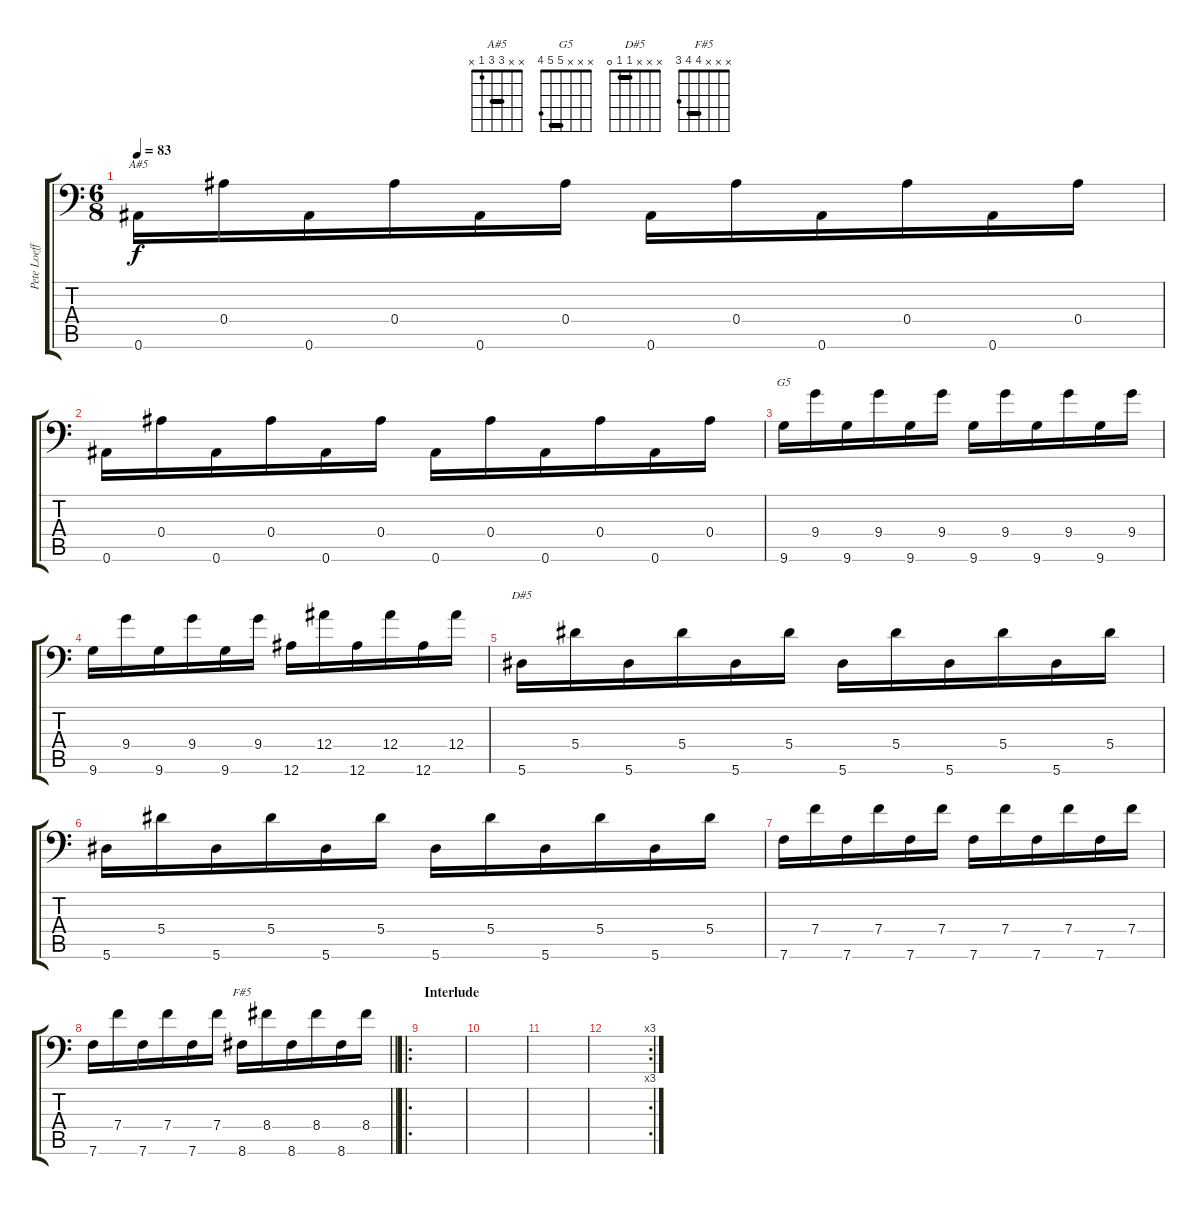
\track ("Pete Loeffler (Clean)" "Pete Loeff") {instrument electricguitarclean}
\staff {score tabs}
\tuning (C4 G3 Eb3 Bb2 F2 Bb1) {hide}
\chord ("A#5" x x 3 3 1 x) {barre 3}
\chord ("G5" x x x 5 5 4) {barre 5}
\chord ("D#5" x x x 1 1 0) {barre 1}
\chord ("F#5" x x x 4 4 3) {barre 4}
\ts (6 8)
\tempo 83
\clef f4
\ks c
0.6.16{ch "A#5" dy f} 0.4.16 0.6.16 0.4.16 0.6.16 0.4.16 0.6.16 0.4.16 0.6.16 0.4.16 0.6.16 0.4.16 |
0.6.16 0.4.16 0.6.16 0.4.16 0.6.16 0.4.16 0.6.16 0.4.16 0.6.16 0.4.16 0.6.16 0.4.16 |
9.6.16{ch "G5"} 9.4.16 9.6.16 9.4.16 9.6.16 9.4.16 9.6.16 9.4.16 9.6.16 9.4.16 9.6.16 9.4.16 |
9.6.16 9.4.16 9.6.16 9.4.16 9.6.16 9.4.16 12.6.16 12.4.16 12.6.16 12.4.16 12.6.16 12.4.16 |
5.6.16{ch "D#5"} 5.4.16 5.6.16 5.4.16 5.6.16 5.4.16 5.6.16 5.4.16 5.6.16 5.4.16 5.6.16 5.4.16 |
5.6.16 5.4.16 5.6.16 5.4.16 5.6.16 5.4.16 5.6.16 5.4.16 5.6.16 5.4.16 5.6.16 5.4.16 |
7.6.16 7.4.16 7.6.16 7.4.16 7.6.16 7.4.16 7.6.16 7.4.16 7.6.16 7.4.16 7.6.16 7.4.16 |
\barLineRight lightlight
7.6.16 7.4.16 7.6.16 7.4.16 7.6.16 7.4.16 8.6.16{ch "F#5"} 8.4.16 8.6.16 8.4.16 8.6.16 8.4.16 |
\ro
\section ("" "Interlude")
|
|
|
\rc 3
